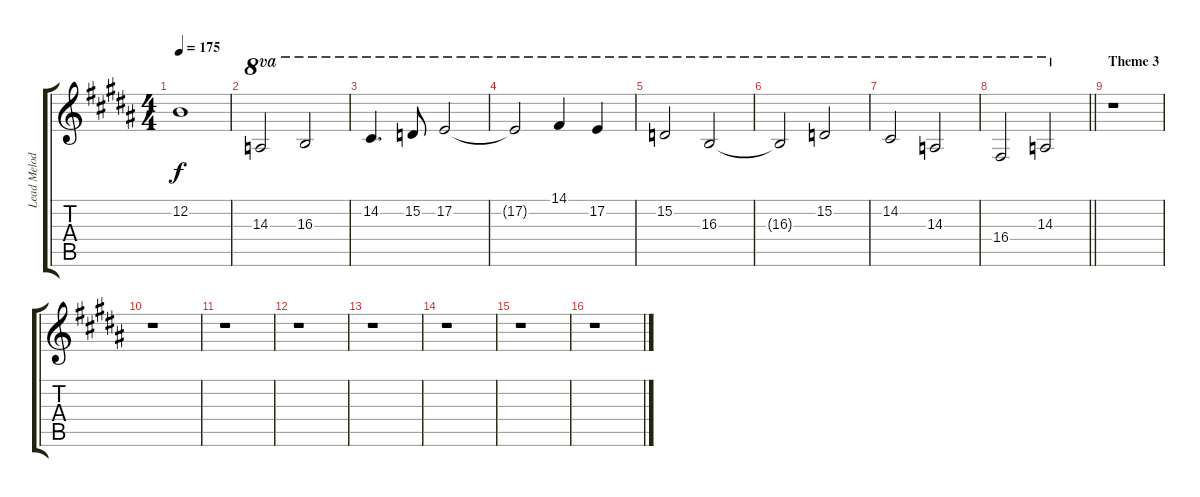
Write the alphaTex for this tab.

\track ("Lead Melody" "Lead Melod") {instrument lead2sawtooth}
\staff {score tabs}
\tuning (E4 B3 G3 D3 A2 E2) {hide}
\ts (4 4)
\tempo 175
\clef g2
\ks g#minor
12.2.1{dy f} |
14.3.2{ot 8va} 16.3.2{ot 8va} |
14.2.4{d ot 8va} 15.2.8{ot 8va} 17.2.2{ot 8va} |
\ks b
17.2{t}.2{ot 8va} 14.1.4{ot 8va} 17.2.4{ot 8va} |
\ks g#minor
15.2.2{ot 8va} 16.3.2{ot 8va} |
\ks b
16.3{t}.2{ot 8va} 15.2.2{ot 8va} |
\ks g#minor
14.2.2{ot 8va} 14.3.2{ot 8va} |
\barLineRight lightlight
\ks b
16.4.2{ot 8va} 14.3.2{ot 8va} |
\section ("" "Theme 3")
\ks g#minor
r.1 |
r.1 |
r.1 |
\ks b
r.1 |
\ks g#minor
r.1 |
r.1 |
r.1 |
\ks b
r.1
